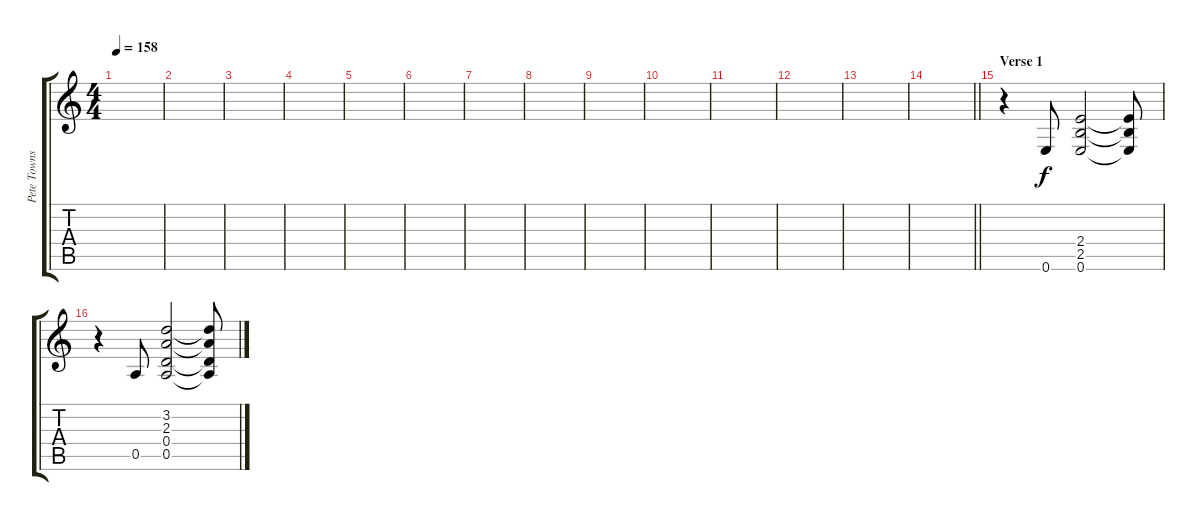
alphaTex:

\track ("Pete Townshend" "Pete Towns") {instrument overdrivenguitar}
\staff {score tabs}
\tuning (E4 B3 G3 D3 A2 E2) {hide}
\ts (4 4)
\tempo 158
\clef g2
\ks c
|
|
|
|
|
|
|
|
|
|
|
|
|
\barLineRight lightlight
|
\section ("" "Verse 1")
r.4 0.6.8 (2.4 2.5 0.6).2 (2.4{t} 2.5{t} 0.6{t}).8 |
r.4 0.5.8 (3.2 2.3 0.4 0.5).2 (3.2{t} 2.3{t} 0.4{t} 0.5{t}).8
